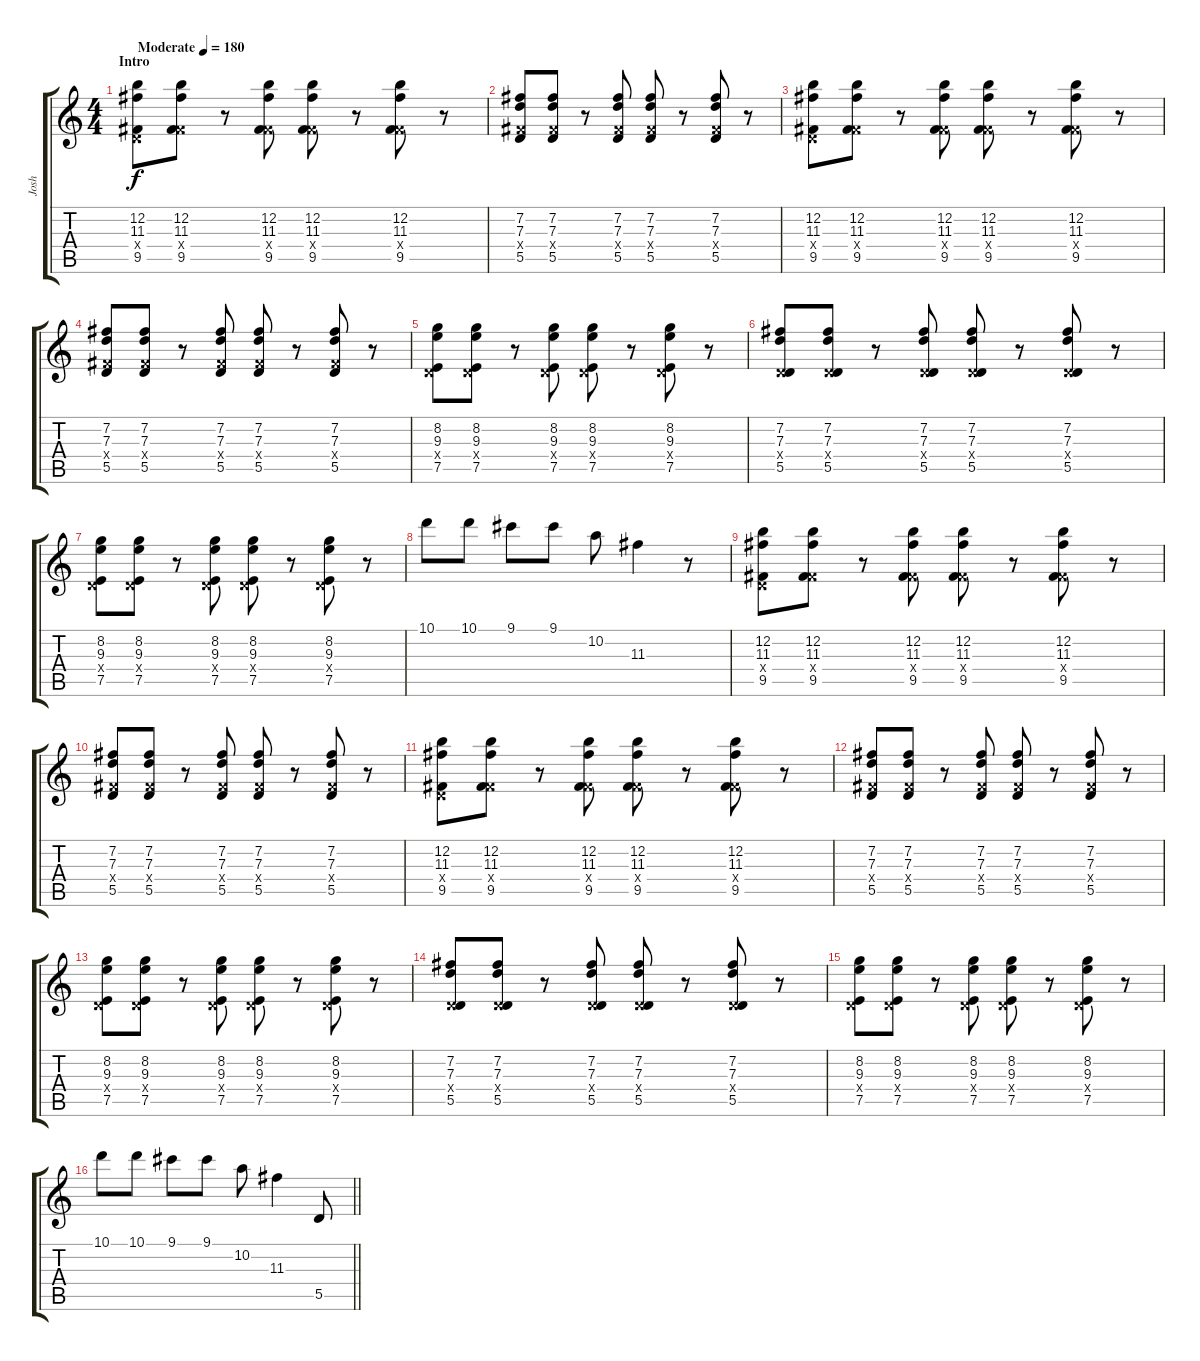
\track ("Josh" "Josh") {instrument distortionguitar}
\staff {score tabs}
\tuning (E4 B3 G3 D3 A2 D2) {hide}
\ts (4 4)
\section ("" "Intro")
\tempo (180 "Moderate")
\clef g2
\ks c
(12.2 11.3 0.4{x} 9.5).8{dy f instrument distortionguitar} (12.2 11.3 4.4{x} 9.5).8 r.8 (12.2 11.3 4.4{x} 9.5).8 (12.2 11.3 4.4{x} 9.5).8 r.8 (12.2 11.3 4.4{x} 9.5).8 r.8 |
(7.2 7.3 4.4{x} 5.5).8 (7.2 7.3 4.4{x} 5.5).8 r.8 (7.2 7.3 4.4{x} 5.5).8 (7.2 7.3 4.4{x} 5.5).8 r.8 (7.2 7.3 4.4{x} 5.5).8 r.8 |
(12.2 11.3 0.4{x} 9.5).8 (12.2 11.3 4.4{x} 9.5).8 r.8 (12.2 11.3 4.4{x} 9.5).8 (12.2 11.3 4.4{x} 9.5).8 r.8 (12.2 11.3 4.4{x} 9.5).8 r.8 |
(7.2 7.3 4.4{x} 5.5).8 (7.2 7.3 4.4{x} 5.5).8 r.8 (7.2 7.3 4.4{x} 5.5).8 (7.2 7.3 4.4{x} 5.5).8 r.8 (7.2 7.3 4.4{x} 5.5).8 r.8 |
(8.2 9.3 0.4{x} 7.5).8 (8.2 9.3 0.4{x} 7.5).8 r.8 (8.2 9.3 0.4{x} 7.5).8 (8.2 9.3 0.4{x} 7.5).8 r.8 (8.2 9.3 0.4{x} 7.5).8 r.8 |
(7.2 7.3 0.4{x} 5.5).8 (7.2 7.3 0.4{x} 5.5).8 r.8 (7.2 7.3 0.4{x} 5.5).8 (7.2 7.3 0.4{x} 5.5).8 r.8 (7.2 7.3 0.4{x} 5.5).8 r.8 |
(8.2 9.3 0.4{x} 7.5).8 (8.2 9.3 0.4{x} 7.5).8 r.8 (8.2 9.3 0.4{x} 7.5).8 (8.2 9.3 0.4{x} 7.5).8 r.8 (8.2 9.3 0.4{x} 7.5).8 r.8 |
10.1.8 10.1.8 9.1.8 9.1.8 10.2.8 11.3.4 r.8 |
(12.2 11.3 0.4{x} 9.5).8 (12.2 11.3 4.4{x} 9.5).8 r.8 (12.2 11.3 4.4{x} 9.5).8 (12.2 11.3 4.4{x} 9.5).8 r.8 (12.2 11.3 4.4{x} 9.5).8 r.8 |
(7.2 7.3 4.4{x} 5.5).8 (7.2 7.3 4.4{x} 5.5).8 r.8 (7.2 7.3 4.4{x} 5.5).8 (7.2 7.3 4.4{x} 5.5).8 r.8 (7.2 7.3 4.4{x} 5.5).8 r.8 |
(12.2 11.3 0.4{x} 9.5).8 (12.2 11.3 4.4{x} 9.5).8 r.8 (12.2 11.3 4.4{x} 9.5).8 (12.2 11.3 4.4{x} 9.5).8 r.8 (12.2 11.3 4.4{x} 9.5).8 r.8 |
(7.2 7.3 4.4{x} 5.5).8 (7.2 7.3 4.4{x} 5.5).8 r.8 (7.2 7.3 4.4{x} 5.5).8 (7.2 7.3 4.4{x} 5.5).8 r.8 (7.2 7.3 4.4{x} 5.5).8 r.8 |
(8.2 9.3 0.4{x} 7.5).8 (8.2 9.3 0.4{x} 7.5).8 r.8 (8.2 9.3 0.4{x} 7.5).8 (8.2 9.3 0.4{x} 7.5).8 r.8 (8.2 9.3 0.4{x} 7.5).8 r.8 |
(7.2 7.3 0.4{x} 5.5).8 (7.2 7.3 0.4{x} 5.5).8 r.8 (7.2 7.3 0.4{x} 5.5).8 (7.2 7.3 0.4{x} 5.5).8 r.8 (7.2 7.3 0.4{x} 5.5).8 r.8 |
(8.2 9.3 0.4{x} 7.5).8 (8.2 9.3 0.4{x} 7.5).8 r.8 (8.2 9.3 0.4{x} 7.5).8 (8.2 9.3 0.4{x} 7.5).8 r.8 (8.2 9.3 0.4{x} 7.5).8 r.8 |
\barLineRight lightlight
10.1.8 10.1.8 9.1.8 9.1.8 10.2.8 11.3.4 5.5.8{volume 8 instrument overdrivenguitar}
